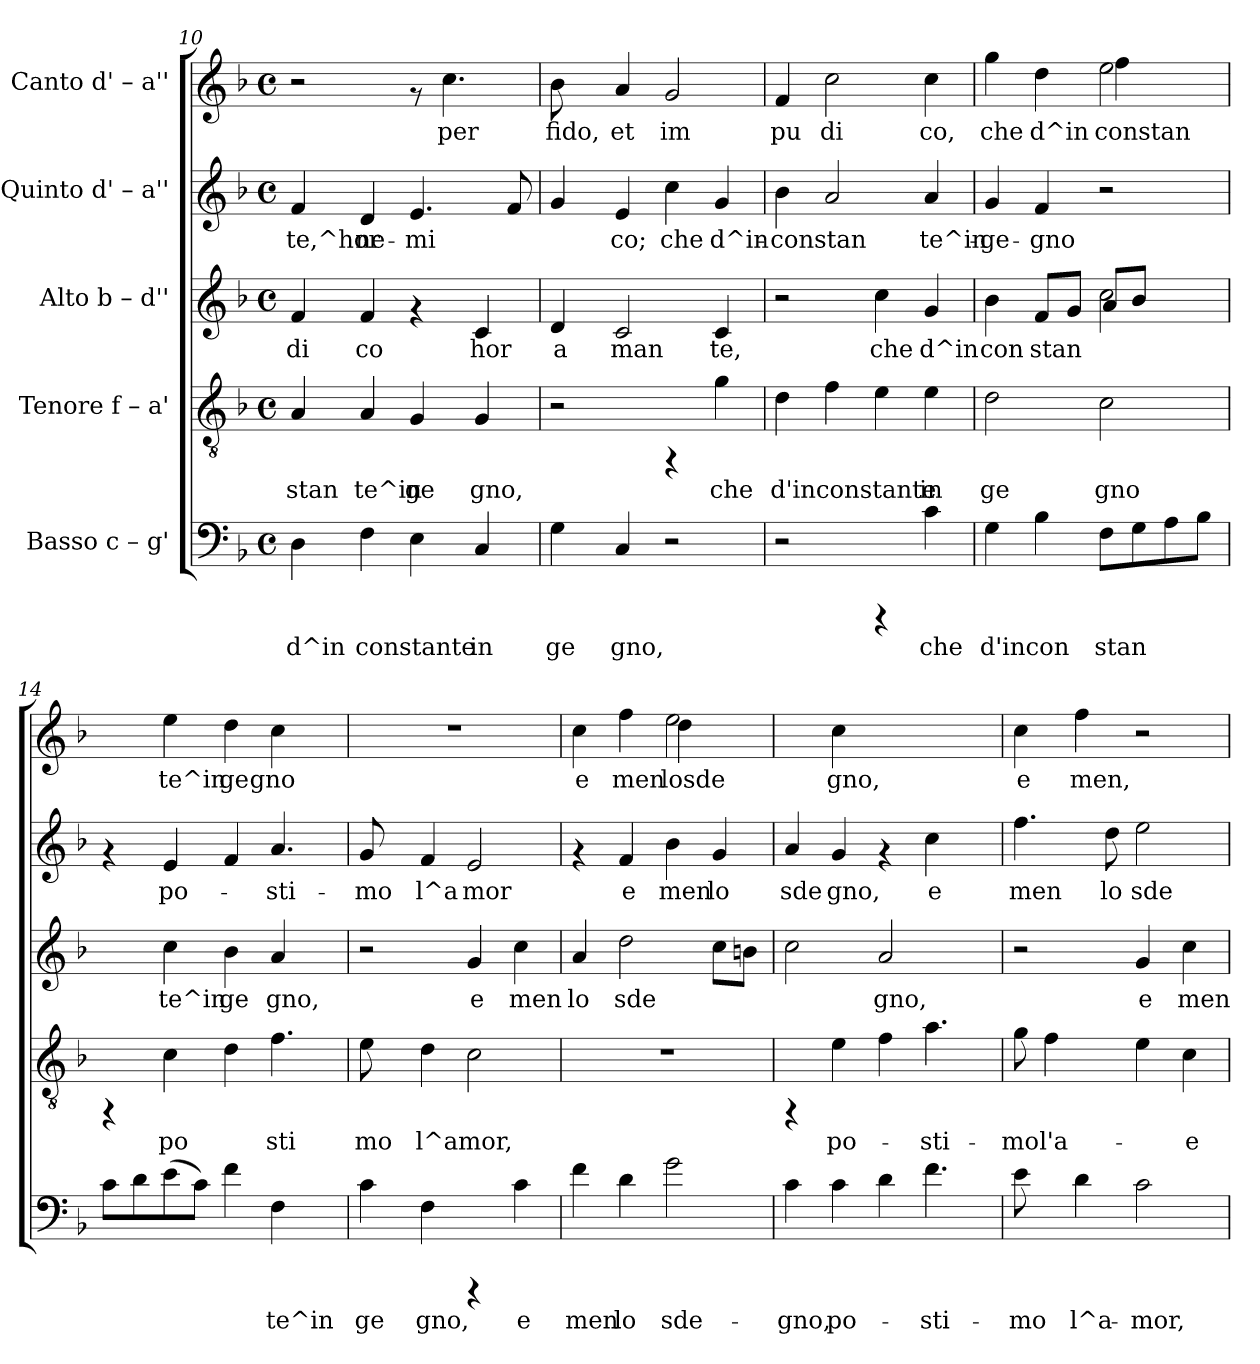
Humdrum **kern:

**kern	**text	**kern	**text	**kern	**text	**kern	**text	**kern	**text
*part5	*part5	*part4	*part4	*part3	*part3	*part2	*part2	*part1	*part1
*staff5	*staff5	*staff4	*staff4	*staff3	*staff3	*staff2	*staff2	*staff1	*staff1
*I"Basso  c – g'	*	*I"Tenore  f – a'	*	*I"Alto  b – d''	*	*I"Quinto  d' – a''	*	*I"Canto  d' – a''	*
!!LO:PB:g=z
*clefF4	*	*clefGv2	*	*clefG2	*	*clefG2	*	*clefG2	*
*k[b-]	*	*k[b-]	*	*k[b-]	*	*k[b-]	*	*k[b-]	*
*F:	*	*F:	*	*F:	*	*F:	*	*F:	*
*M4/4	*	*M4/4	*	*M4/4	*	*M4/4	*	*M4/4	*
*met(c)	*	*met(c)	*	*met(c)	*	*met(c)	*	*met(c)	*
=10	=10	=10	=10	=10	=10	=10	=10	=10	=10
!	!LO:LY:b:rj	!	!LO:LY:b:rj	!	!LO:LY:b:rj	!	!LO:LY:b:rj	!	!
4D\	d^in	4A/	-stan	4f/	-di	4f/	-te,^hor	2r	.
!	!LO:LY:b:rj	!	!LO:LY:b:rj	!	!LO:LY:b:rj	!	!LO:LY:b:rj	!	!
4F\	constante	4A/	te^in	4f/	co	4d/	ne-	.	.
!	!LO:LY:b:rj	!	!LO:LY:b:rj	!	!	!	!LO:LY:b:rj	!	!
4E\	.	4G/	ge	4rf	.	4.e/	-mi-	8rf	.
!	!	!	!	!	!	!	!	!	!LO:LY:b:rj
.	.	.	.	.	.	.	.	4.cc\	per
!	!LO:LY:b:rj	!	!LO:LY:b:rj	!	!LO:LY:b:rj	!	!	!	!
4C/	in	4G/	gno,	4c/	hor	.	.	.	.
!	!	!	!	!	!	!	!LO:LY:b:rj	!	!
.	.	.	.	.	.	8f/	--	.	.
=11	=11	=11	=11	=11	=11	=11	=11	=11	=11
!	!LO:LY:b:rj	!	!	!	!LO:LY:b:rj	!	!LO:LY:b:rj	!	!LO:LY:b:rj
4G\	ge	2r	.	4d/	a	4g/	--	8b-\	fido,
.	.	.	.	.	.	.	.	8ryy	.
!	!LO:LY:b:rj	!	!	!	!LO:LY:b:rj	!	!LO:LY:b:rj	!	!LO:LY:b:rj
4C/	gno,	.	.	2c/	man	4e/	-co;	4a/	et
!	!	!	!	!	!	!	!LO:LY:b:rj	!	!LO:LY:b:rj
2r	.	4rFF	.	.	.	4cc\	che	2g/	im
!	!	!	!LO:LY:b:rj	!	!LO:LY:b:rj	!	!LO:LY:b:rj	!	!
.	.	4g\	che	4c/	te,	4g/	d^in-	.	.
=12	=12	=12	=12	=12	=12	=12	=12	=12	=12
!	!	!	!LO:LY:b:rj	!	!	!	!LO:LY:b:rj	!	!LO:LY:b:rj
2r	.	4d\	d'inconstante	2r	.	4b-\	-constan-	4f/	pu
!	!	!	!LO:LY:b:rj	!	!	!	!LO:LY:b:rj	!	!LO:LY:b:rj
.	.	4f\	.	.	.	2a/	--	2cc\	di
!	!	!	!LO:LY:b:rj	!	!LO:LY:b:rj	!	!	!	!
4rCCC	.	4e\	.	4cc\	che	.	.	.	.
!	!LO:LY:b:rj	!	!LO:LY:b:rj	!	!LO:LY:b:rj	!	!LO:LY:b:rj	!	!LO:LY:b:rj
4c\	che	4e\	in	4g/	d^in	4a/	-te^in-	4cc\	co,
=13	=13	=13	=13	=13	=13	=13	=13	=13	=13
!	!LO:LY:b:rj	!	!LO:LY:b:rj	!	!LO:LY:b:rj	!	!LO:LY:b:rj	!	!LO:LY:b:rj
*	*	*	*	*^	*	*	*	*^	*
4G\	d'incon	2d\	ge	4b-\	2ryy	con	4g/	-ge-	4gg\	2ryy	che
!	!LO:LY:b:rj	!	!	!	!	!LO:LY:b:rj	!	!LO:LY:b:rj	!	!	!LO:LY:b:rj
4B-\	.	.	.	8f/L	.	stan	4f/	-gno	4dd\	.	d^in
!	!	!	!	!	!	!LO:LY:b:rj	!	!	!	!	!
.	.	.	.	8g/J	.	.	.	.	.	.	.
!	!LO:LY:b:rj	!	!LO:LY:b:rj	!	!	!LO:LY:b:rj	!	!	!	!	!LO:LY:b:rj
8F\L	stan	2c\	gno	2cc\	8a/L	.	2r	.	2ee\	4ff\	constan
!	!LO:LY:b:rj	!	!	!	!	!LO:LY:b:rj	!	!	!	!	!
8G\	.	.	.	.	8b-/J	.	.	.	.	.	.
!	!LO:LY:b:rj	!	!	!	!	!	!	!	!	!	!
8A\	.	.	.	.	4ryy	.	.	.	.	4ryy	.
!	!LO:LY:b:rj	!	!	!	!	!	!	!	!	!	!
8B-\J	.	.	.	.	.	.	.	.	.	.	.
*	*	*	*	*v	*v	*	*	*	*v	*v	*
=14	=14	=14	=14	=14	=14	=14	=14	=14	=14
!	!LO:LY:b:rj	!	!	!	!	!	!	!	!
8c\L	.	4rFF	.	4ryy	.	4rf	.	4ryy	.
!	!LO:LY:b:rj	!	!	!	!	!	!	!	!
8d\	.	.	.	.	.	.	.	.	.
!	!LO:LY:b:rj	!	!LO:LY:b:rj	!	!LO:LY:b:rj	!	!LO:LY:b:rj	!	!LO:LY:b:rj
(<8e\	.	4c\	po	4cc\	te^in	4e/	po-	4ee\	te^in
!	!LO:LY:b:rj	!	!	!	!	!	!	!	!
8c\J)	.	.	.	.	.	.	.	.	.
!	!LO:LY:b:rj	!	!	!	!LO:LY:b:rj	!	!	!	!LO:LY:b:rj
4f\	.	4d\	.	4b-\	ge	4f/	.	4dd\	ge
!	!LO:LY:b:rj	!	!LO:LY:b:rj	!	!LO:LY:b:rj	!	!LO:LY:b:rj	!	!LO:LY:b:rj
4F\	te^in	4.f\	sti	4a/	gno,	4.a/	-sti-	4cc\	gno
8ryy	.	.	.	8ryy	.	.	.	8ryy	.
=15	=15	=15	=15	=15	=15	=15	=15	=15	=15
!	!LO:LY:b:rj	!	!LO:LY:b:rj	!	!	!	!LO:LY:b:rj	!	!
4c\	ge	8e\	mo	2r	.	8g/	-mo	1r	.
.	.	8ryy	.	.	.	8ryy	.	.	.
!	!LO:LY:b:rj	!	!LO:LY:b:rj	!	!	!	!LO:LY:b:rj	!	!
4F\	gno,	4d\	l^amor,	.	.	4f/	l^a	.	.
!	!	!	!LO:LY:b:rj	!	!LO:LY:b:rj	!	!LO:LY:b:rj	!	!
4rCCC	.	2c\	.	4g/	e	2e/	mor	.	.
!	!LO:LY:b:rj	!	!	!	!LO:LY:b:rj	!	!	!	!
4c\	e	.	.	4cc\	men	.	.	.	.
!!LO:LB:g=z
=16	=16	=16	=16	=16	=16	=16	=16	=16	=16
!	!LO:LY:b:rj	!	!	!	!LO:LY:b:rj	!	!	!	!LO:LY:b:rj
*	*	*	*	*	*	*	*	*^	*
4f\	men	1r	.	4a/	lo	4rf	.	4cc\	2ryy	e
!	!LO:LY:b:rj	!	!	!	!LO:LY:b:rj	!	!LO:LY:b:rj	!	!	!LO:LY:b:rj
4d\	lo	.	.	2dd\	sde-	4f/	e	4ff\	.	men
!	!LO:LY:b:rj	!	!	!	!	!	!LO:LY:b:rj	!	!	!LO:LY:b:rj
2g\	sde-	.	.	.	.	4b-\	men	2ee\	4dd\	losde
!	!	!	!	!	!LO:LY:b:rj	!	!LO:LY:b:rj	!	!	!
.	.	.	.	8cc\L	--	4g/	lo	.	4ryy	.
!	!	!	!	!	!LO:LY:b:rj	!	!	!	!	!
.	.	.	.	8bn\J	--	.	.	.	.	.
*	*	*	*	*	*	*	*	*v	*v	*
=17	=17	=17	=17	=17	=17	=17	=17	=17	=17
!	!LO:LY:b:rj	!	!	!	!LO:LY:b:rj	!	!LO:LY:b:rj	!	!
4c\	-gno,	4rFF	.	2cc\	--	4a/	sde	4ryy	.
!	!LO:LY:b:rj	!	!LO:LY:b:rj	!	!	!	!LO:LY:b:rj	!	!LO:LY:b:rj
4c\	po-	4e\	po-	.	.	4g/	gno,	4cc\	gno,
!	!	!	!	!	!LO:LY:b:rj	!	!	!	!
4d\	.	4f\	.	2a/	-gno,	4rf	.	2ryy	.
!	!LO:LY:b:rj	!	!LO:LY:b:rj	!	!	!	!LO:LY:b:rj	!	!
4.f\	-sti-	4.a\	-sti-	.	.	4cc\	e	.	.
.	.	.	.	8ryy	.	8ryy	.	8ryy	.
=18	=18	=18	=18	=18	=18	=18	=18	=18	=18
!	!LO:LY:b:rj	!	!LO:LY:b:rj	!	!	!	!LO:LY:b:rj	!	!LO:LY:b:rj
8e\	-mo	8g\	-mo	2r	.	4.ff\	men	4cc\	e
!	!	!	!LO:LY:b:rj	!	!	!	!	!	!
8ryy	.	4f\	l'a-	.	.	.	.	.	.
!	!LO:LY:b:rj	!	!	!	!	!	!	!	!LO:LY:b:rj
4d\	l^a-	.	.	.	.	.	.	4ff\	men,
!	!	!	!	!	!	!	!LO:LY:b:rj	!	!
.	.	8ryy	.	.	.	8dd\	lo	.	.
!	!LO:LY:b:rj	!	!	!	!LO:LY:b:rj	!	!LO:LY:b:rj	!	!
2c\	-mor,	4e\	.	4g/	e	2ee\	sde	2r	.
!	!	!	!LO:LY:b:rj	!	!LO:LY:b:rj	!	!	!	!
.	.	4c\	-e	4cc\	men	.	.	.	.
=	=	=	=	=	=	=	=	=	=
*-	*-	*-	*-	*-	*-	*-	*-	*-	*-
